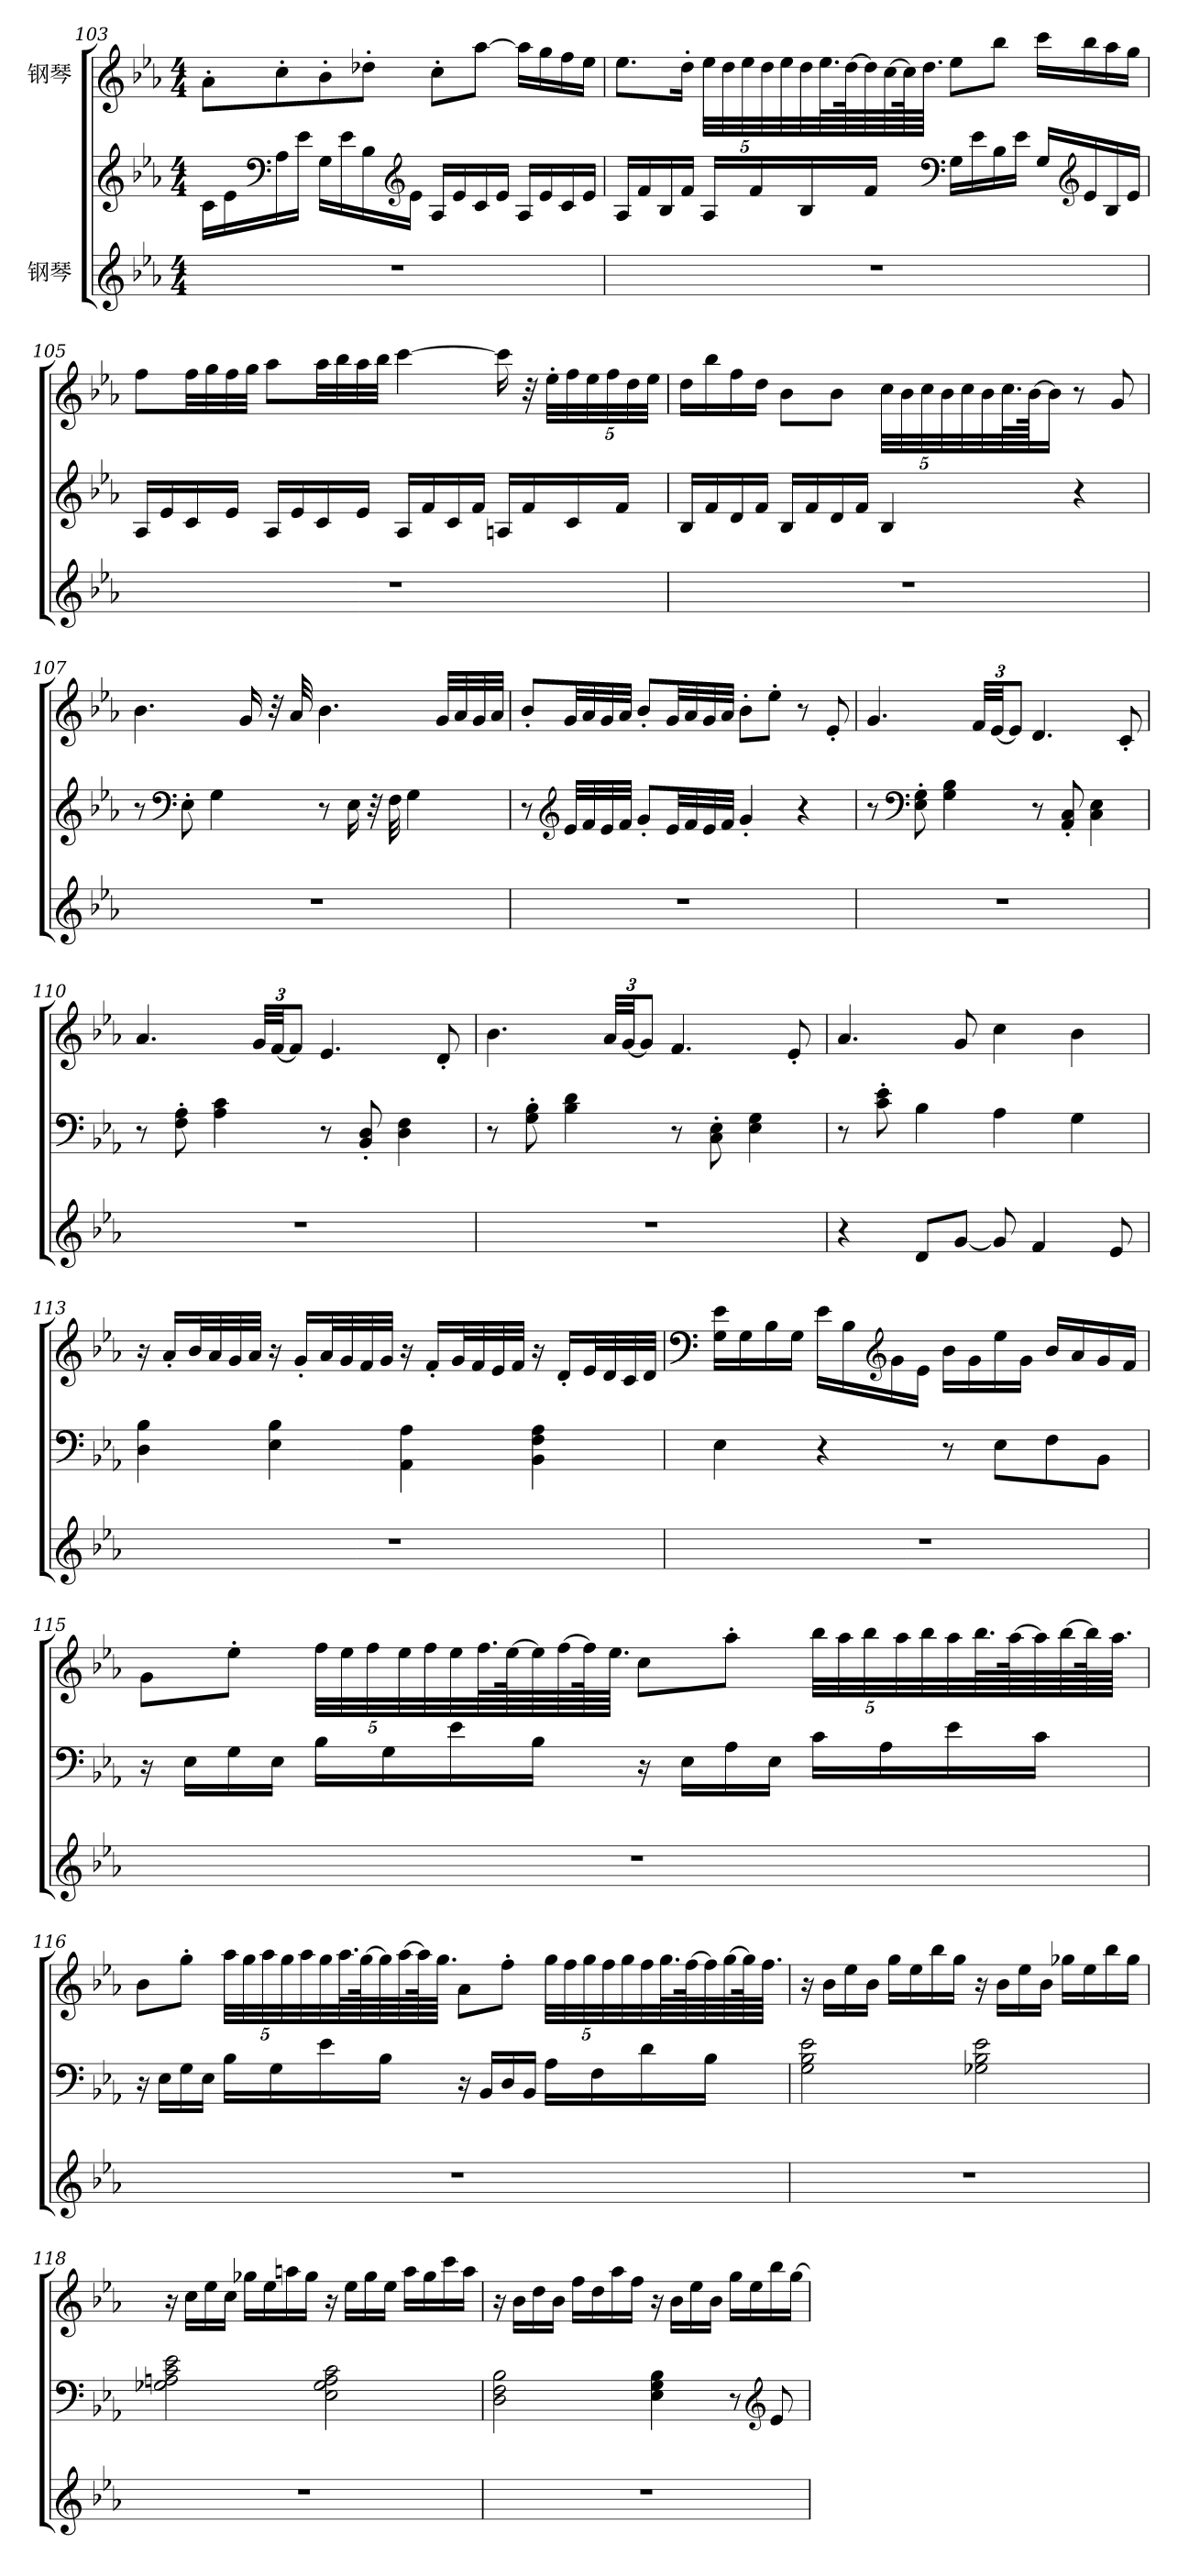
**kern	**kern	**kern
*part2	*part2	*part1
*staff3	*staff2	*staff1
*I"钢琴	*	*I"钢琴
!!LO:LB:g=z
*clefG2	*clefG2	*clefG2
*k[b-e-a-]	*k[b-e-a-]	*k[b-e-a-]
*M4/4	*M4/4	*M4/4
=103	=103	=103
1r	16c\LL	8a-'\L
.	16e-\	.
*	*clefF4	*
.	16A-\	8cc'\
.	16e-\JJ	.
.	16G\LL	8b-'\
.	16e-\	.
.	16B-\	8dd-X'\J
*	*clefG2	*
.	16e-\JJ	.
.	16A-/LL	8cc'\L
.	16e-/	.
.	16c/	[8aa-\J
.	16e-/JJ	.
.	16A-/LL	16aa-\LL]
.	16e-/	16gg\
.	16c/	16ff\
.	16e-/JJ	16ee-\JJ
!!LO:LB:g=z
=104	=104	=104
1r	16A-/LL	8.ee-\L
.	16f/	.
.	16B-/	.
.	16f/JJ	16dd'\Jk
*	*	*Xbrackettup
.	16A-/LL	40ee-\LLL
.	.	40dd\
.	.	40ee-\
.	16f/	.
.	.	40dd\
.	.	40ee-\
.	16B-/	32dd\
.	.	64.ee-\L
.	.	[128dd\K
.	16f/JJ	64dd\]
.	.	[64cc\
.	.	128cc\K]
.	.	64.dd\JJJJ
*	*clefF4	*
.	16G\LL	8ee-\L
.	16e-\	.
.	16B-\	8bb-\J
.	16e-\JJ	.
.	16G/LL	16ccc\LL
*	*clefG2	*
.	16e-/	16bb-\
.	16B-/	16aa-\
.	16e-/JJ	16gg\JJ
!!LO:PB:g=z
=105	=105	=105
1r	16A-/LL	8ff\L
.	16e-/	.
.	16c/	32ff\LL
.	.	32gg\
.	16e-/JJ	32ff\
.	.	32gg\JJJ
.	16A-/LL	8aa-\L
.	16e-/	.
.	16c/	32aa-\LL
.	.	32bb-\
.	16e-/JJ	32aa-\
.	.	32bb-\JJJ
.	16A-/LL	[4ccc\
.	16f/	.
.	16c/	.
.	16f/JJ	.
.	16An/LL	16ccc\]
.	16f/	32r
.	.	32ee-'\LLL
.	16c/	40ff\
.	.	40ee-\
.	.	40ff\
.	16f/JJ	.
.	.	40dd\
.	.	40ee-\JJJ
!!LO:LB:g=z
=106	=106	=106
1r	16B-/LL	16dd\LL
.	16f/	16bb-\
.	16d/	16ff\
.	16f/JJ	16dd\JJ
.	16B-/LL	8b-\L
.	16f/	.
.	16d/	8b-\J
.	16f/JJ	.
.	4B-/	40cc\LLL
.	.	40b-\
.	.	40cc\
.	.	40b-\
.	.	40cc\
.	.	32b-\
.	.	64.cc\L
.	.	[128b-\JJK
.	.	16b-\JJ]
*	*	*MM50
.	4r	8r
*	*	*MM96
.	.	8g/
=107	=107	=107
1r	8r	4.b-\
*	*clefF4	*
.	8E-'\	.
.	4G\	.
.	.	16g/
.	.	32r
.	.	32a-/
.	8r	4.b-\
.	16E-\	.
.	32r	.
.	32F\	.
.	4G\	.
.	.	32g/LLL
.	.	32a-/
.	.	32g/
.	.	32a-/JJJ
!!LO:LB:g=z
=108	=108	=108
1r	8r	8b-'/L
*	*clefG2	*
.	32e-/LLL	32g/LL
.	32f/	32a-/
.	32e-/	32g/
.	32f/JJJ	32a-/JJJ
.	8g'/L	8b-'/L
.	32e-/LL	32g/LL
.	32f/	32a-/
.	32e-/	32g/
.	32f/JJJ	32a-/JJJ
.	4g'/	8b-'\L
.	.	8ee-'\J
.	4r	8r
.	.	8e-'/
=109	=109	=109
1r	8r	4.g/
*	*clefF4	*
.	8E-\' 8G\'	.
.	4G\ 4B-\	.
.	.	48f/LLL
.	.	[48e-/JJ
.	.	12e-/J]
.	8r	4.d/
.	8AA-/' 8C/'	.
.	4C\ 4E-\	.
.	.	8c'/
=110	=110	=110
1r	8r	4.a-/
.	8F\' 8A-\'	.
.	4A-\ 4c\	.
.	.	48g/LLL
.	.	[48f/JJ
.	.	12f/J]
.	8r	4.e-/
.	8BB-/' 8D/'	.
.	4D\ 4F\	.
.	.	8d'/
!!LO:LB:g=z
=111	=111	=111
1r	8r	4.b-\
.	8G\' 8B-\'	.
.	4B-\ 4d\	.
.	.	48a-/LLL
.	.	[48g/JJ
.	.	12g/J]
.	8r	4.f/
.	8C\' 8E-\'	.
.	4E-\ 4G\	.
.	.	8e-'/
=112	=112	=112
4r	8r	4.a-/
.	8c\' 8e-\'	.
8d/L	4B-\	.
[8g/J	.	8g/
8g/]	4A-\	4cc\
4f/	.	.
.	4G\	4b-\
8e-/	.	.
=113	=113	=113
1r	4D\ 4B-\	16r
.	.	16a-'/LL
.	.	32b-/L
.	.	32a-/
.	.	32g/
.	.	32a-/JJJ
.	4E-\ 4B-\	16r
.	.	16g'/LL
.	.	32a-/L
.	.	32g/
.	.	32f/
.	.	32g/JJJ
.	4AA-\ 4A-\	16r
.	.	16f'/LL
.	.	32g/L
.	.	32f/
.	.	32e-/
.	.	32f/JJJ
.	4BB-\ 4F\ 4A-\	16r
.	.	16d'/LL
.	.	32e-/L
.	.	32d/
.	.	32c/
.	.	32d/JJJ
!!LO:PB:g=z
=114	=114	=114
*	*	*clefF4
1r	4E-\	16G\ 16e-\LL
.	.	16G\
.	.	16B-\
.	.	16G\JJ
.	4r	16e-\LL
.	.	16B-\
*	*	*clefG2
.	.	16g\
.	.	16e-\JJ
.	8r	16b-\LL
.	.	16g\
.	8E-\L	16ee-\
.	.	16g\JJ
.	8F\	16b-/LL
.	.	16a-/
.	8BB-\J	16g/
.	.	16f/JJ
!!LO:LB:g=z
=115	=115	=115
1r	16r	8g\L
.	16E-\LL	.
.	16G\	8ee-'\J
.	16E-\JJ	.
.	16B-\LL	40ff\LLL
.	.	40ee-\
.	.	40ff\
.	16G\	.
.	.	40ee-\
.	.	40ff\
.	16e-\	32ee-\
.	.	64.ff\L
.	.	[128ee-\K
.	16B-\JJ	64ee-\]
.	.	[64ff\
.	.	128ff\K]
.	.	64.ee-\JJJJ
.	16r	8cc\L
.	16E-\LL	.
.	16A-\	8aa-'\J
.	16E-\JJ	.
.	16c\LL	40bb-\LLL
.	.	40aa-\
.	.	40bb-\
.	16A-\	.
.	.	40aa-\
.	.	40bb-\
.	16e-\	32aa-\
.	.	64.bb-\L
.	.	[128aa-\K
.	16c\JJ	64aa-\]
.	.	[64bb-\
.	.	128bb-\K]
.	.	64.aa-\JJJJ
!!LO:LB:g=z
=116	=116	=116
1r	16r	8b-\L
.	16E-\LL	.
.	16G\	8gg'\J
.	16E-\JJ	.
.	16B-\LL	40aa-\LLL
.	.	40gg\
.	.	40aa-\
.	16G\	.
.	.	40gg\
.	.	40aa-\
.	16e-\	32gg\
.	.	64.aa-\L
.	.	[128gg\K
.	16B-\JJ	64gg\]
.	.	[64aa-\
.	.	128aa-\K]
.	.	64.gg\JJJJ
.	16r	8a-\L
.	16BB-/LL	.
.	16D/	8ff'\J
.	16BB-/JJ	.
.	16A-\LL	40gg\LLL
.	.	40ff\
.	.	40gg\
.	16F\	.
.	.	40ff\
.	.	40gg\
.	16d\	32ff\
.	.	64.gg\L
.	.	[128ff\K
.	16B-\JJ	64ff\]
.	.	[64gg\
.	.	128gg\K]
.	.	64.ff\JJJJ
!!LO:LB:g=z
=117	=117	=117
1r	2G\ 2B-\ 2e-\	16r
.	.	16b-\LL
.	.	16ee-\
.	.	16b-\JJ
.	.	16gg\LL
.	.	16ee-\
.	.	16bb-\
.	.	16gg\JJ
.	2G-X\ 2B-\ 2e-\	16r
.	.	16b-\LL
.	.	16ee-\
.	.	16b-\JJ
.	.	16gg-X\LL
.	.	16ee-\
.	.	16bb-\
.	.	16gg-\JJ
=118	=118	=118
1r	2G-X\ 2An\ 2c\ 2e-\	16r
.	.	16cc\LL
.	.	16ee-\
.	.	16cc\JJ
.	.	16gg-X\LL
.	.	16ee-\
.	.	16aan\
.	.	16gg-\JJ
.	2E-\ 2G-\ 2A\ 2c\	16r
.	.	16ee-\LL
.	.	16gg-\
.	.	16ee-\JJ
.	.	16aa\LL
.	.	16gg-\
.	.	16ccc\
.	.	16aa\JJ
!!LO:PB:g=z
=119	=119	=119
1r	2D\ 2F\ 2B-\	16r
.	.	16b-\LL
.	.	16dd\
.	.	16b-\JJ
.	.	16ff\LL
.	.	16dd\
.	.	16aa-\
.	.	16ff\JJ
.	4E-\ 4G\ 4B-\	16r
.	.	16b-\LL
.	.	16ee-\
.	.	16b-\JJ
.	8r	16gg\LL
.	.	16ee-\
*	*clefG2	*
.	8e-/	16bb-\
.	.	[16gg\JJ
=	=	=
*-	*-	*-
